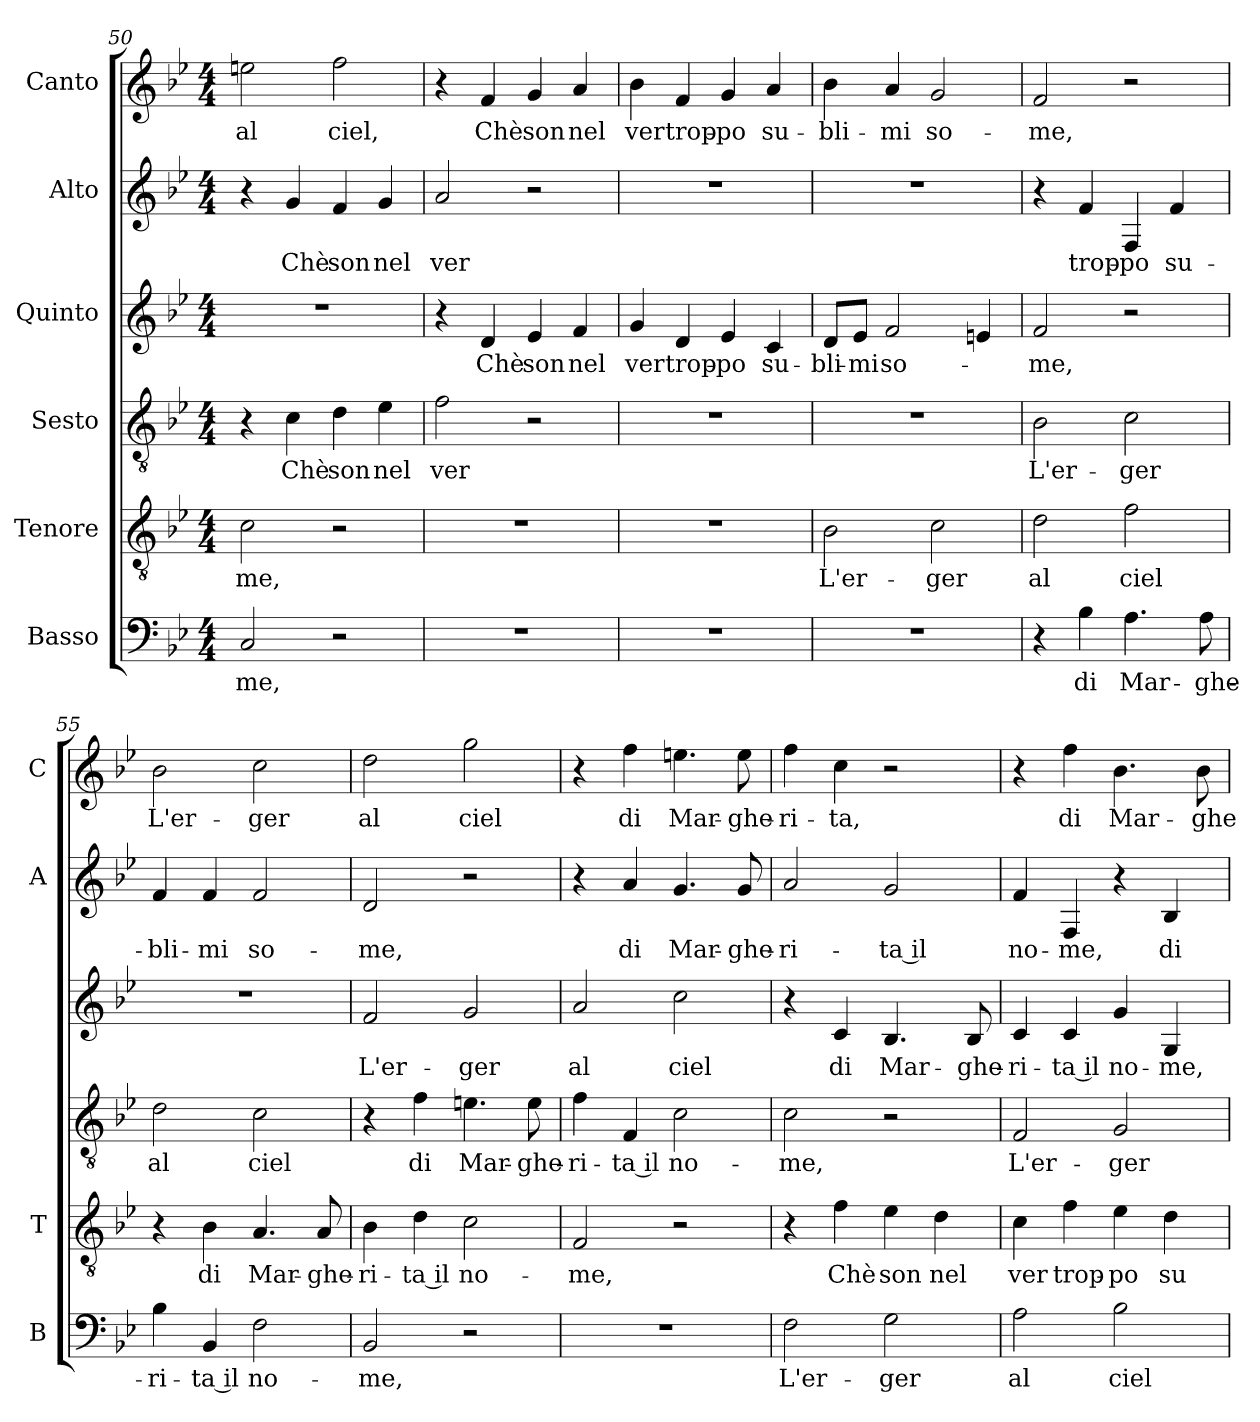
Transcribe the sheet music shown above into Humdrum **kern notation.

**kern	**text	**kern	**text	**kern	**text	**kern	**text	**kern	**text	**kern	**text
*part6	*part6	*part5	*part5	*part4	*part4	*part3	*part3	*part2	*part2	*part1	*part1
*staff6	*staff6	*staff5	*staff5	*staff4	*staff4	*staff3	*staff3	*staff2	*staff2	*staff1	*staff1
*I"Basso	*	*I"Tenore	*	*I"Sesto	*	*I"Quinto	*	*I"Alto	*	*I"Canto	*
*I'B	*	*I'T	*	*	*	*	*	*I'A	*	*I'C	*
*clefF4	*	*clefGv2	*	*clefGv2	*	*clefG2	*	*clefG2	*	*clefG2	*
*k[b-e-]	*	*k[b-e-]	*	*k[b-e-]	*	*k[b-e-]	*	*k[b-e-]	*	*k[b-e-]	*
*B-:	*	*B-:	*	*B-:	*	*B-:	*	*B-:	*	*B-:	*
*M4/4	*	*M4/4	*	*M4/4	*	*M4/4	*	*M4/4	*	*M4/4	*
=50	=50	=50	=50	=50	=50	=50	=50	=50	=50	=50	=50
!	!LO:LY:b	!	!LO:LY:b	!	!	!	!	!	!	!	!LO:LY:b
2C/	-me,	2c\	-me,	4r	.	1r	.	4r	.	2een\	al
!	!	!	!	!	!LO:LY:b	!	!	!	!LO:LY:b	!	!
.	.	.	.	4c\	Chè	.	.	4g/	Chè	.	.
!	!	!	!	!	!LO:LY:b	!	!	!	!LO:LY:b	!	!LO:LY:b
2r	.	2r	.	4d\	son	.	.	4f/	son	2ff\	ciel,
!	!	!	!	!	!LO:LY:b	!	!	!	!LO:LY:b	!	!
.	.	.	.	4e-\	nel	.	.	4g/	nel	.	.
=51	=51	=51	=51	=51	=51	=51	=51	=51	=51	=51	=51
!	!	!	!	!	!LO:LY:b	!	!	!	!LO:LY:b	!	!
1r	.	1r	.	2f\	ver	4r	.	2a/	ver	4r	.
!	!	!	!	!	!	!	!LO:LY:b	!	!	!	!LO:LY:b
.	.	.	.	.	.	4d/	Chè	.	.	4f/	Chè
!	!	!	!	!	!	!	!LO:LY:b	!	!	!	!LO:LY:b
.	.	.	.	2r	.	4e-/	son	2r	.	4g/	son
!	!	!	!	!	!	!	!LO:LY:b	!	!	!	!LO:LY:b
.	.	.	.	.	.	4f/	nel	.	.	4a/	nel
=52	=52	=52	=52	=52	=52	=52	=52	=52	=52	=52	=52
!	!	!	!	!	!	!	!LO:LY:b	!	!	!	!LO:LY:b
1r	.	1r	.	1r	.	4g/	ver	1r	.	4b-\	ver
!	!	!	!	!	!	!	!LO:LY:b	!	!	!	!LO:LY:b
.	.	.	.	.	.	4d/	trop-	.	.	4f/	trop-
!	!	!	!	!	!	!	!LO:LY:b	!	!	!	!LO:LY:b
.	.	.	.	.	.	4e-/	-po	.	.	4g/	-po
!	!	!	!	!	!	!	!LO:LY:b	!	!	!	!LO:LY:b
.	.	.	.	.	.	4c/	su-	.	.	4a/	su-
=53	=53	=53	=53	=53	=53	=53	=53	=53	=53	=53	=53
!	!	!	!LO:LY:b	!	!	!	!LO:LY:b	!	!	!	!LO:LY:b
1r	.	2B-\	L'er-	1r	.	8d/L	-bli-	1r	.	4b-\	-bli-
!	!	!	!	!	!	!	!LO:LY:b	!	!	!	!
.	.	.	.	.	.	8e-/J	-mi	.	.	.	.
!	!	!	!	!	!	!	!LO:LY:b	!	!	!	!LO:LY:b
.	.	.	.	.	.	2f/	so-	.	.	4a/	-mi
!	!	!	!LO:LY:b	!	!	!	!	!	!	!	!LO:LY:b
.	.	2c\	-ger	.	.	.	.	.	.	2g/	so-
.	.	.	.	.	.	4en/	.	.	.	.	.
!!LO:PB:g=z
=54	=54	=54	=54	=54	=54	=54	=54	=54	=54	=54	=54
!	!	!	!LO:LY:b	!	!LO:LY:b	!	!LO:LY:b	!	!	!	!LO:LY:b
4r	.	2d\	al	2B-\	L'er-	2f/	-me,	4r	.	2f/	-me,
!	!LO:LY:b	!	!	!	!	!	!	!	!LO:LY:b	!	!
4B-\	di	.	.	.	.	.	.	4f/	trop-	.	.
!	!LO:LY:b	!	!LO:LY:b	!	!LO:LY:b	!	!	!	!LO:LY:b	!	!
4.A\	Mar-	2f\	ciel	2c\	-ger	2r	.	4F/	-po	2r	.
!	!	!	!	!	!	!	!	!	!LO:LY:b	!	!
.	.	.	.	.	.	.	.	4f/	su-	.	.
!	!LO:LY:b	!	!	!	!	!	!	!	!	!	!
8A\	-ghe-	.	.	.	.	.	.	.	.	.	.
=55	=55	=55	=55	=55	=55	=55	=55	=55	=55	=55	=55
!	!LO:LY:b	!	!	!	!LO:LY:b	!	!	!	!LO:LY:b	!	!LO:LY:b
4B-\	-ri-	4r	.	2d\	al	1r	.	4f/	-bli-	2b-\	L'er-
!	!LO:LY:b	!	!LO:LY:b	!	!	!	!	!	!LO:LY:b	!	!
4BB-/	-ta il	4B-\	di	.	.	.	.	4f/	-mi	.	.
!	!LO:LY:b	!	!LO:LY:b	!	!LO:LY:b	!	!	!	!LO:LY:b	!	!LO:LY:b
2F\	no-	4.A/	Mar-	2c\	ciel	.	.	2f/	so-	2cc\	-ger
!	!	!	!LO:LY:b	!	!	!	!	!	!	!	!
.	.	8A/	-ghe-	.	.	.	.	.	.	.	.
=56	=56	=56	=56	=56	=56	=56	=56	=56	=56	=56	=56
!	!LO:LY:b	!	!LO:LY:b	!	!	!	!LO:LY:b	!	!LO:LY:b	!	!LO:LY:b
2BB-/	-me,	4B-\	-ri-	4r	.	2f/	L'er-	2d/	-me,	2dd\	al
!	!	!	!LO:LY:b	!	!LO:LY:b	!	!	!	!	!	!
.	.	4d\	-ta il	4f\	di	.	.	.	.	.	.
!	!	!	!LO:LY:b	!	!LO:LY:b	!	!LO:LY:b	!	!	!	!LO:LY:b
2r	.	2c\	no-	4.en\	Mar-	2g/	-ger	2r	.	2gg\	ciel
!	!	!	!	!	!LO:LY:b	!	!	!	!	!	!
.	.	.	.	8e\	-ghe-	.	.	.	.	.	.
=57	=57	=57	=57	=57	=57	=57	=57	=57	=57	=57	=57
!	!	!	!LO:LY:b	!	!LO:LY:b	!	!LO:LY:b	!	!	!	!
1r	.	2F/	-me,	4f\	-ri-	2a/	al	4r	.	4r	.
!	!	!	!	!	!LO:LY:b	!	!	!	!LO:LY:b	!	!LO:LY:b
.	.	.	.	4F/	-ta il	.	.	4a/	di	4ff\	di
!	!	!	!	!	!LO:LY:b	!	!LO:LY:b	!	!LO:LY:b	!	!LO:LY:b
.	.	2r	.	2c\	no-	2cc\	ciel	4.g/	Mar-	4.een\	Mar-
!	!	!	!	!	!	!	!	!	!LO:LY:b	!	!LO:LY:b
.	.	.	.	.	.	.	.	8g/	-ghe-	8ee\	-ghe-
=58	=58	=58	=58	=58	=58	=58	=58	=58	=58	=58	=58
!	!LO:LY:b	!	!	!	!LO:LY:b	!	!	!	!LO:LY:b	!	!LO:LY:b
2F\	L'er-	4r	.	2c\	-me,	4r	.	2a/	-ri-	4ff\	-ri-
!	!	!	!LO:LY:b	!	!	!	!LO:LY:b	!	!	!	!LO:LY:b
.	.	4f\	Chè	.	.	4c/	di	.	.	4cc\	-ta,
!	!LO:LY:b	!	!LO:LY:b	!	!	!	!LO:LY:b	!	!LO:LY:b	!	!
2G\	-ger	4e-\	son	2r	.	4.B-/	Mar-	2g/	-ta il	2r	.
!	!	!	!LO:LY:b	!	!	!	!	!	!	!	!
.	.	4d\	nel	.	.	.	.	.	.	.	.
!	!	!	!	!	!	!	!LO:LY:b	!	!	!	!
.	.	.	.	.	.	8B-/	-ghe-	.	.	.	.
=59	=59	=59	=59	=59	=59	=59	=59	=59	=59	=59	=59
!	!LO:LY:b	!	!LO:LY:b	!	!LO:LY:b	!	!LO:LY:b	!	!LO:LY:b	!	!
2A\	al	4c\	ver	2F/	L'er-	4c/	-ri-	4f/	no-	4r	.
!	!	!	!LO:LY:b	!	!	!	!LO:LY:b	!	!LO:LY:b	!	!LO:LY:b
.	.	4f\	trop-	.	.	4c/	-ta il	4F/	-me,	4ff\	di
!	!LO:LY:b	!	!LO:LY:b	!	!LO:LY:b	!	!LO:LY:b	!	!	!	!LO:LY:b
2B-\	ciel	4e-\	-po	2G/	-ger	4g/	no-	4r	.	4.b-\	Mar-
!	!	!	!LO:LY:b	!	!	!	!LO:LY:b	!	!LO:LY:b	!	!
.	.	4d\	su-	.	.	4G/	-me,	4B-/	di	.	.
!	!	!	!	!	!	!	!	!	!	!	!LO:LY:b
.	.	.	.	.	.	.	.	.	.	8b-\	-ghe-
=	=	=	=	=	=	=	=	=	=	=	=
*-	*-	*-	*-	*-	*-	*-	*-	*-	*-	*-	*-
